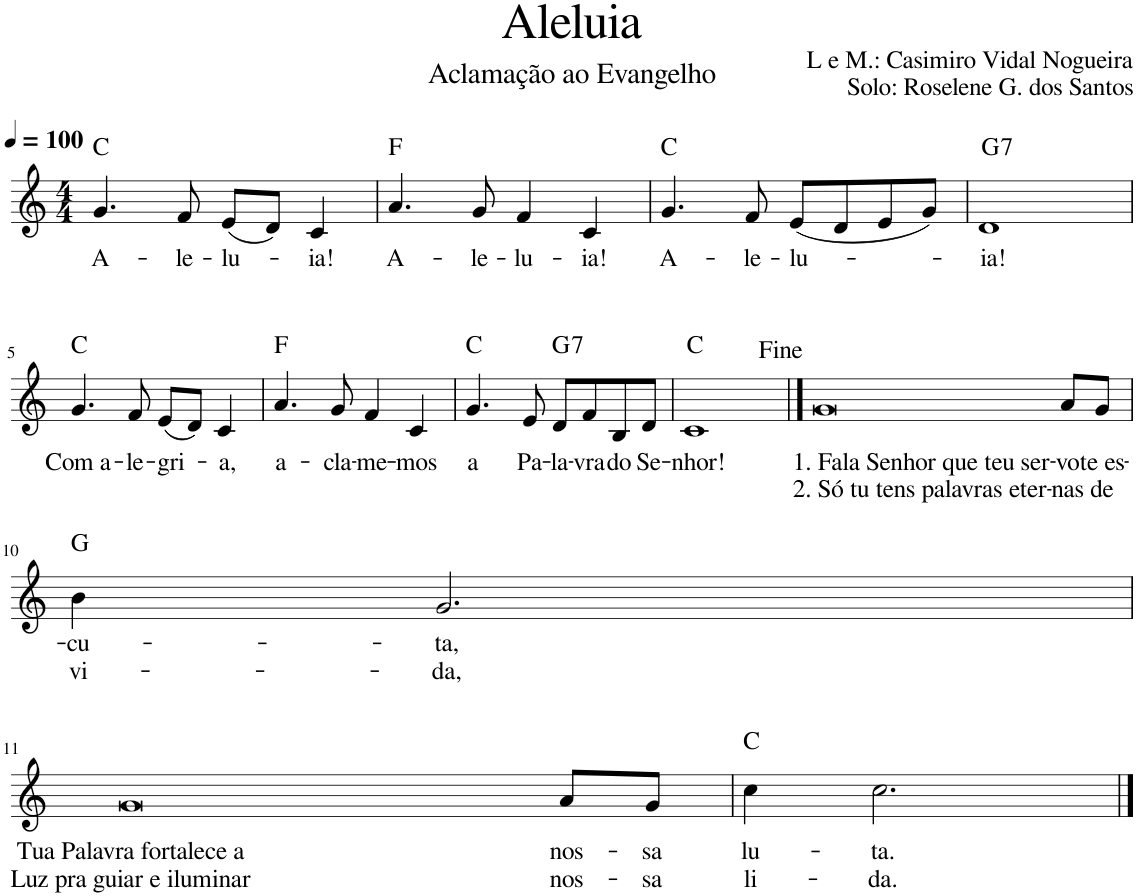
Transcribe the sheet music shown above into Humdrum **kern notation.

**kern	**text	**text	**harte
*part1	*part1	*part1	*part1
*staff1	*staff1	*staff1	*
*I"Voz	*	*	*
*I'Vo.	*	*	*
*clefG2	*	*	*
*k[]	*	*	*
*M4/4	*	*	*
*MM100	*	*	*
=1	=1	=1	=1
!	!LO:LY:b	!	!
4.g/	A-	.	C:maj
!	!LO:LY:b	!	!
8f/	-le-	.	.
!	!LO:LY:b	!	!
(8e/L	-lu-	.	.
8d/J)	.	.	.
!	!LO:LY:b	!	!
4c/	-ia!	.	.
=2	=2	=2	=2
!	!LO:LY:b	!	!
4.a/	A-	.	F:maj
!	!LO:LY:b	!	!
8g/	-le-	.	.
!	!LO:LY:b	!	!
4f/	-lu-	.	.
!	!LO:LY:b	!	!
4c/	-ia!	.	.
=3	=3	=3	=3
!	!LO:LY:b	!	!
4.g/	A-	.	C:maj
!	!LO:LY:b	!	!
8f/	-le-	.	.
!	!LO:LY:b	!	!
(8e/L	-lu-	.	.
8d/	.	.	.
8e/	.	.	.
8g/J)	.	.	.
=4	=4	=4	=4
!	!LO:LY:b	!	!LO:H:kt=7
1d	-ia!	.	G:7
!!LO:LB:g=z
=5	=5	=5	=5
!	!LO:LY:b	!	!
4.g/	Com a-	.	C:maj
!	!LO:LY:b	!	!
8f/	-le-	.	.
!	!LO:LY:b	!	!
(8e/L	-gri-	.	.
8d/J)	.	.	.
!	!LO:LY:b	!	!
4c/	-a,	.	.
=6	=6	=6	=6
!	!LO:LY:b	!	!
4.a/	a-	.	F:maj
!	!LO:LY:b	!	!
8g/	-cla-	.	.
!	!LO:LY:b	!	!
4f/	-me-	.	.
!	!LO:LY:b	!	!
4c/	-mos	.	.
=7	=7	=7	=7
!	!LO:LY:b	!	!
4.g/	a	.	C:maj
!	!LO:LY:b	!	!
8e/	Pa-	.	.
!	!LO:LY:b	!	!LO:H:kt=7
8d/L	-la-	.	G:7
!	!LO:LY:b	!	!
8f/	-vra	.	.
!	!LO:LY:b	!	!
8B/	do	.	.
!	!LO:LY:b	!	!
8d/J	Se-	.	.
=8	=8	=8	=8
!	!LO:LY:b	!	!
1c	-nhor!	.	C:maj
==9	==9	==9	==9
!	!LO:LY:b	!LO:LY:b	!
[1g	1. Fala Senhor que teu ser-	2. Só tu tens palavras eter-	.
1ryy	.	.	.
!	!LO:LY:b	!LO:LY:b	!
8a/L	-vo	-nas	.
!	!LO:LY:b	!LO:LY:b	!
8g/J	te es-	de	.
!!LO:LB:g=z
=10	=10	=10	=10
!	!LO:LY:b	!LO:LY:b	!
4b\	-cu-	vi-	G:maj
1g]	.	.	.
!	!LO:LY:b	!LO:LY:b	!
2.g/	-ta,	-da,	.
!!LO:LB:g=z
=11	=11	=11	=11
!	!LO:LY:b	!LO:LY:b	!
[1g	Tua Palavra fortalece a	Luz pra guiar e iluminar	.
1ryy	.	.	.
!	!LO:LY:b	!LO:LY:b	!
8a/L	nos-	nos-	.
!	!LO:LY:b	!LO:LY:b	!
8g/J	-sa	-sa	.
=12	=12	=12	=12
!	!LO:LY:b	!LO:LY:b	!
4cc\	lu-	li-	C:maj
1g]	.	.	.
!	!LO:LY:b	!LO:LY:b	!
2.cc\	-ta.	-da.	.
==	==	==	==
*-	*-	*-	*-
